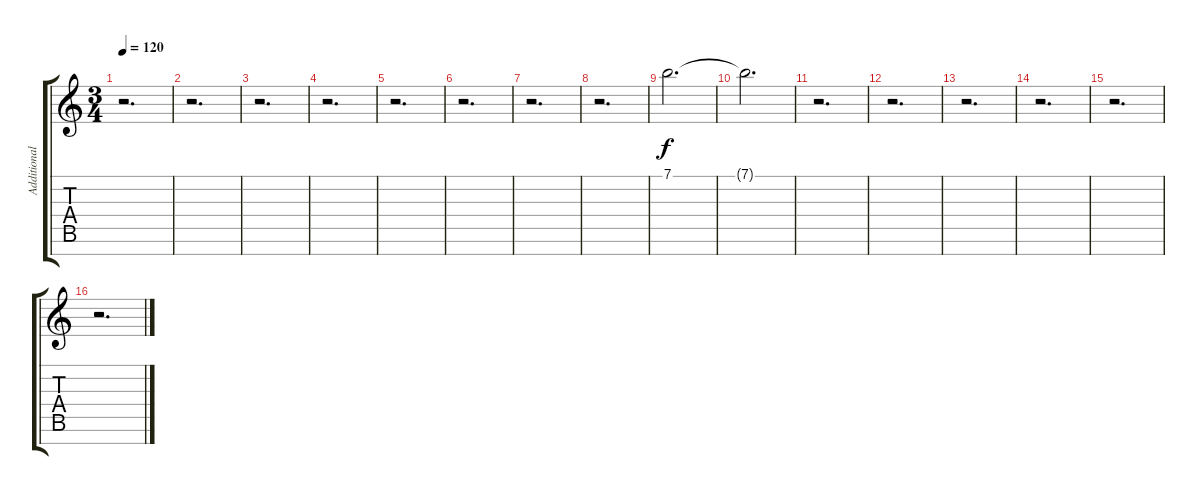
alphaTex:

\track ("Additional Guitar" "Additional") {instrument distortionguitar}
\staff {score tabs}
\tuning (E4 B3 G3 D3 A2 E2 B1) {hide}
\ts (3 4)
\tempo 120
\clef g2
\ks c
r.2{d dy f} |
r.2{d} |
r.2{d} |
r.2{d} |
r.2{d} |
r.2{d} |
r.2{d} |
r.2{d} |
7.1.2{d} |
7.1{t}.2{d} |
r.2{d} |
r.2{d} |
r.2{d} |
r.2{d} |
r.2{d} |
r.2{d}
